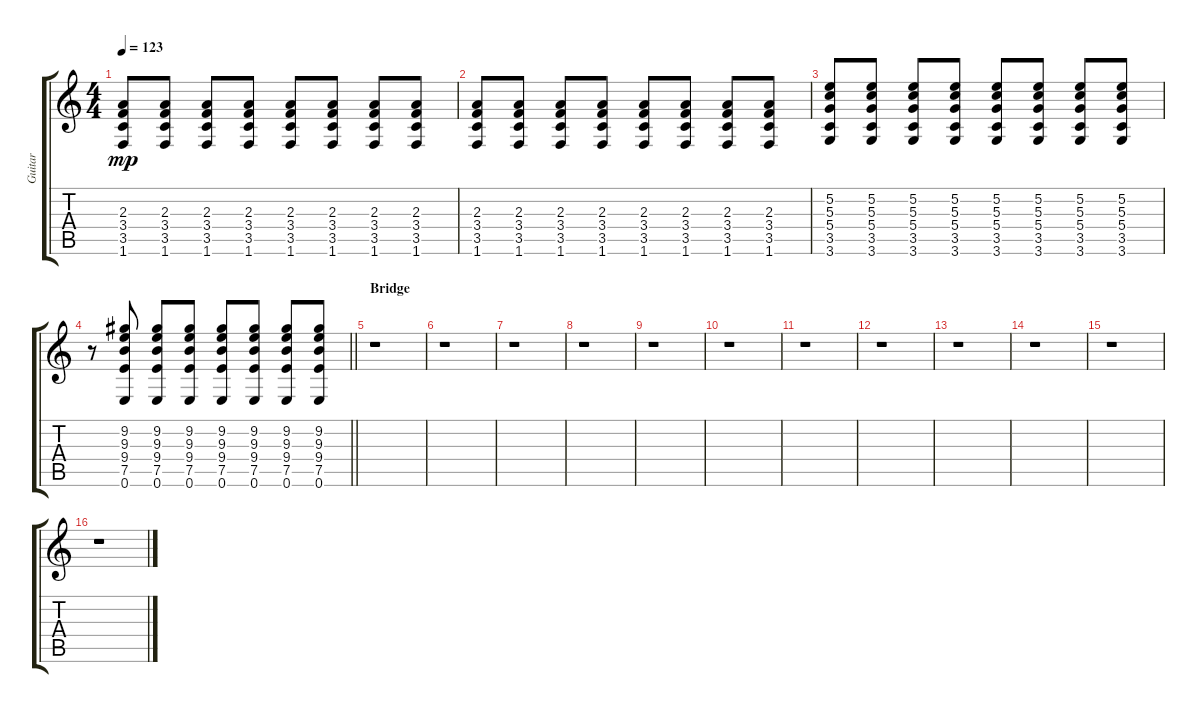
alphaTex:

\track ("Guitar" "Guitar") {instrument distortionguitar}
\staff {score tabs}
\tuning (E4 B3 G3 D3 A2 E2) {hide}
\ts (4 4)
\tempo 123
\clef g2
\ks c
(2.3 3.4 3.5 1.6).8{dy mp} (2.3 3.4 3.5 1.6).8 (2.3 3.4 3.5 1.6).8 (2.3 3.4 3.5 1.6).8 (2.3 3.4 3.5 1.6).8 (2.3 3.4 3.5 1.6).8 (2.3 3.4 3.5 1.6).8 (2.3 3.4 3.5 1.6).8 |
(2.3 3.4 3.5 1.6).8 (2.3 3.4 3.5 1.6).8 (2.3 3.4 3.5 1.6).8 (2.3 3.4 3.5 1.6).8 (2.3 3.4 3.5 1.6).8 (2.3 3.4 3.5 1.6).8 (2.3 3.4 3.5 1.6).8 (2.3 3.4 3.5 1.6).8 |
(5.2 5.3 5.4 3.5 3.6).8 (5.2 5.3 5.4 3.5 3.6).8 (5.2 5.3 5.4 3.5 3.6).8 (5.2 5.3 5.4 3.5 3.6).8 (5.2 5.3 5.4 3.5 3.6).8 (5.2 5.3 5.4 3.5 3.6).8 (5.2 5.3 5.4 3.5 3.6).8 (5.2 5.3 5.4 3.5 3.6).8 |
\barLineRight lightlight
r.8 (9.2 9.3 9.4 7.5 0.6).8 (9.2 9.3 9.4 7.5 0.6).8 (9.2 9.3 9.4 7.5 0.6).8 (9.2 9.3 9.4 7.5 0.6).8 (9.2 9.3 9.4 7.5 0.6).8 (9.2 9.3 9.4 7.5 0.6).8 (9.2 9.3 9.4 7.5 0.6).8 |
\section ("" "Bridge")
r.1 |
r.1 |
r.1 |
r.1 |
r.1 |
r.1 |
r.1 |
r.1 |
r.1 |
r.1 |
r.1 |
r.1
